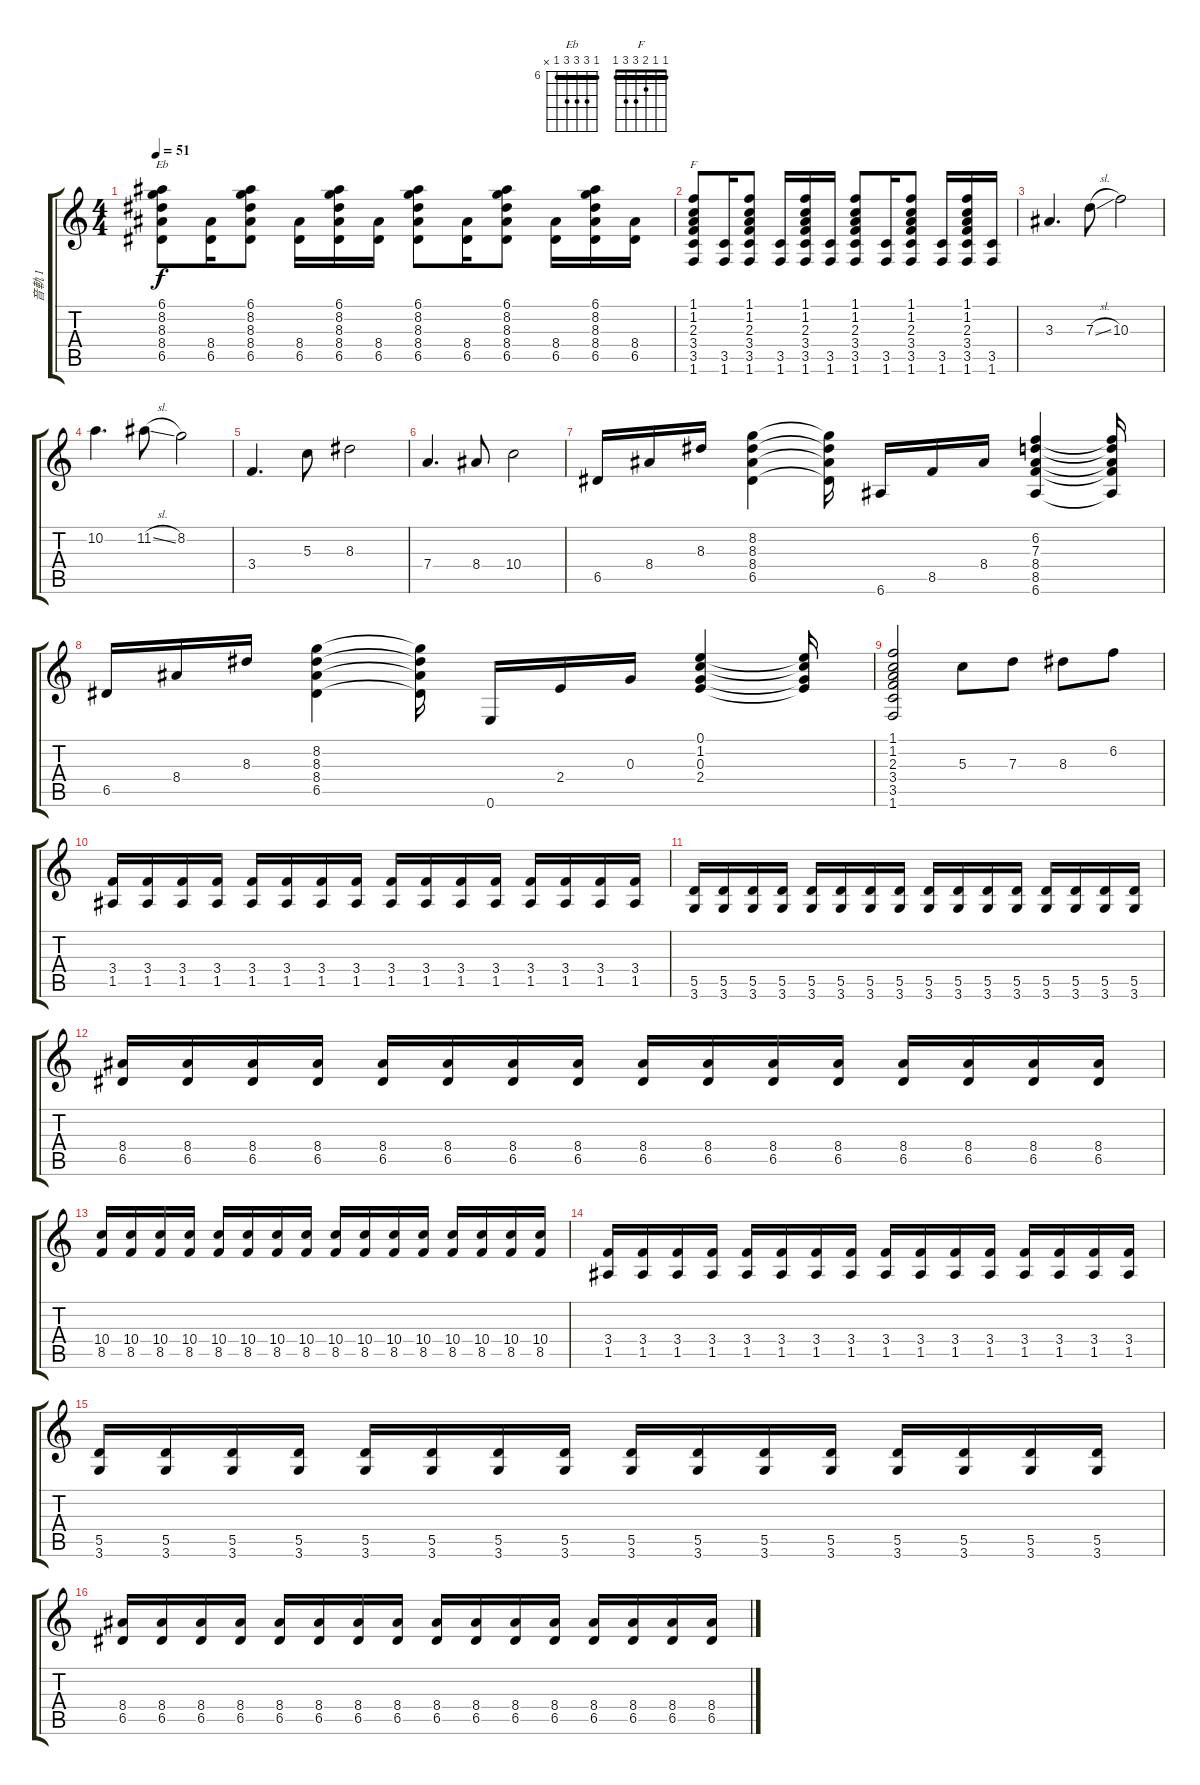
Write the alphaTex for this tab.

\track ("音軌 1" "音軌 1") {instrument electricguitarclean}
\staff {score tabs}
\tuning (E4 B3 G3 D3 A2 E2) {hide}
\chord ("Eb" 6 8 8 8 6 x) {firstfret 6 barre 6}
\chord ("F" 1 1 2 3 3 1) {barre 1}
\ts (4 4)
\tempo 51
\clef g2
\ks c
(6.1 8.2 8.3 8.4 6.5).8{ch "Eb" dy f} (8.4 6.5).16 (6.1 8.2 8.3 8.4 6.5).8 (8.4 6.5).16 (6.1 8.2 8.3 8.4 6.5).16 (8.4 6.5).16 (6.1 8.2 8.3 8.4 6.5).8 (8.4 6.5).16 (6.1 8.2 8.3 8.4 6.5).8 (8.4 6.5).16 (6.1 8.2 8.3 8.4 6.5).16 (8.4 6.5).16 |
(1.1 1.2 2.3 3.4 3.5 1.6).8{ch "F"} (3.5 1.6).16 (1.1 1.2 2.3 3.4 3.5 1.6).8 (3.5 1.6).16 (1.1 1.2 2.3 3.4 3.5 1.6).16 (3.5 1.6).16 (1.1 1.2 2.3 3.4 3.5 1.6).8 (3.5 1.6).16 (1.1 1.2 2.3 3.4 3.5 1.6).8 (3.5 1.6).16 (1.1 1.2 2.3 3.4 3.5 1.6).16 (3.5 1.6).16 |
3.3.4{d instrument overdrivenguitar} 7.3{sl}.8 10.3.2 |
10.2.4{d} 11.2{sl}.8 8.2.2 |
3.4.4{d} 5.3.8 8.3.2 |
7.4.4{d} 8.4.8 10.4.2 |
6.5.16{instrument electricguitarclean} 8.4.16 8.3.16 (8.2 8.3 8.4 6.5).4 (8.2{t} 8.3{t} 8.4{t} 6.5{t}).16 6.6.16 8.5.16 8.4.16 (6.2 7.3 8.4 8.5 6.6).4 (6.2{t} 7.3{t} 8.4{t} 8.5{t} 6.6{t}).16 |
6.5.16 8.4.16 8.3.16 (8.2 8.3 8.4 6.5).4 (8.2{t} 8.3{t} 8.4{t} 6.5{t}).16 0.6.16 2.4.16 0.3.16 (0.1 1.2 0.3 2.4).4 (0.1{t} 1.2{t} 0.3{t} 2.4{t}).16 |
(1.1 1.2 2.3 3.4 3.5 1.6).2 5.3.8 7.3.8 8.3.8 6.2.8 |
(3.4 1.5).16{instrument overdrivenguitar} (3.4 1.5).16 (3.4 1.5).16 (3.4 1.5).16 (3.4 1.5).16 (3.4 1.5).16 (3.4 1.5).16 (3.4 1.5).16 (3.4 1.5).16 (3.4 1.5).16 (3.4 1.5).16 (3.4 1.5).16 (3.4 1.5).16 (3.4 1.5).16 (3.4 1.5).16 (3.4 1.5).16 |
(5.5 3.6).16 (5.5 3.6).16 (5.5 3.6).16 (5.5 3.6).16 (5.5 3.6).16 (5.5 3.6).16 (5.5 3.6).16 (5.5 3.6).16 (5.5 3.6).16 (5.5 3.6).16 (5.5 3.6).16 (5.5 3.6).16 (5.5 3.6).16 (5.5 3.6).16 (5.5 3.6).16 (5.5 3.6).16 |
(8.4 6.5).16 (8.4 6.5).16 (8.4 6.5).16 (8.4 6.5).16 (8.4 6.5).16 (8.4 6.5).16 (8.4 6.5).16 (8.4 6.5).16 (8.4 6.5).16 (8.4 6.5).16 (8.4 6.5).16 (8.4 6.5).16 (8.4 6.5).16 (8.4 6.5).16 (8.4 6.5).16 (8.4 6.5).16 |
(10.4 8.5).16 (10.4 8.5).16 (10.4 8.5).16 (10.4 8.5).16 (10.4 8.5).16 (10.4 8.5).16 (10.4 8.5).16 (10.4 8.5).16 (10.4 8.5).16 (10.4 8.5).16 (10.4 8.5).16 (10.4 8.5).16 (10.4 8.5).16 (10.4 8.5).16 (10.4 8.5).16 (10.4 8.5).16 |
(3.4 1.5).16 (3.4 1.5).16 (3.4 1.5).16 (3.4 1.5).16 (3.4 1.5).16 (3.4 1.5).16 (3.4 1.5).16 (3.4 1.5).16 (3.4 1.5).16 (3.4 1.5).16 (3.4 1.5).16 (3.4 1.5).16 (3.4 1.5).16 (3.4 1.5).16 (3.4 1.5).16 (3.4 1.5).16 |
(5.5 3.6).16 (5.5 3.6).16 (5.5 3.6).16 (5.5 3.6).16 (5.5 3.6).16 (5.5 3.6).16 (5.5 3.6).16 (5.5 3.6).16 (5.5 3.6).16 (5.5 3.6).16 (5.5 3.6).16 (5.5 3.6).16 (5.5 3.6).16 (5.5 3.6).16 (5.5 3.6).16 (5.5 3.6).16 |
(8.4 6.5).16 (8.4 6.5).16 (8.4 6.5).16 (8.4 6.5).16 (8.4 6.5).16 (8.4 6.5).16 (8.4 6.5).16 (8.4 6.5).16 (8.4 6.5).16 (8.4 6.5).16 (8.4 6.5).16 (8.4 6.5).16 (8.4 6.5).16 (8.4 6.5).16 (8.4 6.5).16 (8.4 6.5).16
